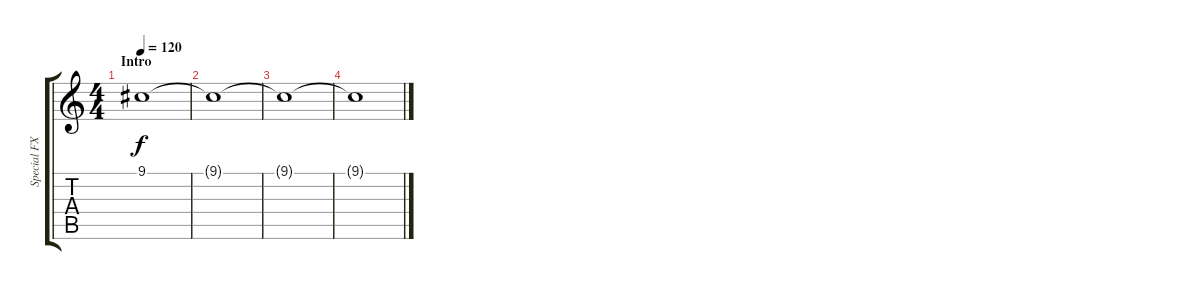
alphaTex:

\track ("Special FX" "Special FX") {instrument birdtweet}
\staff {score tabs}
\tuning (E4 B3 G3 D3 A2 E2) {hide}
\ts (4 4)
\section ("" "Intro")
\tempo 120
\clef g2
\ks c
9.1.1{dy f instrument birdtweet} |
9.1{t}.1 |
9.1{t}.1 |
9.1{t}.1
